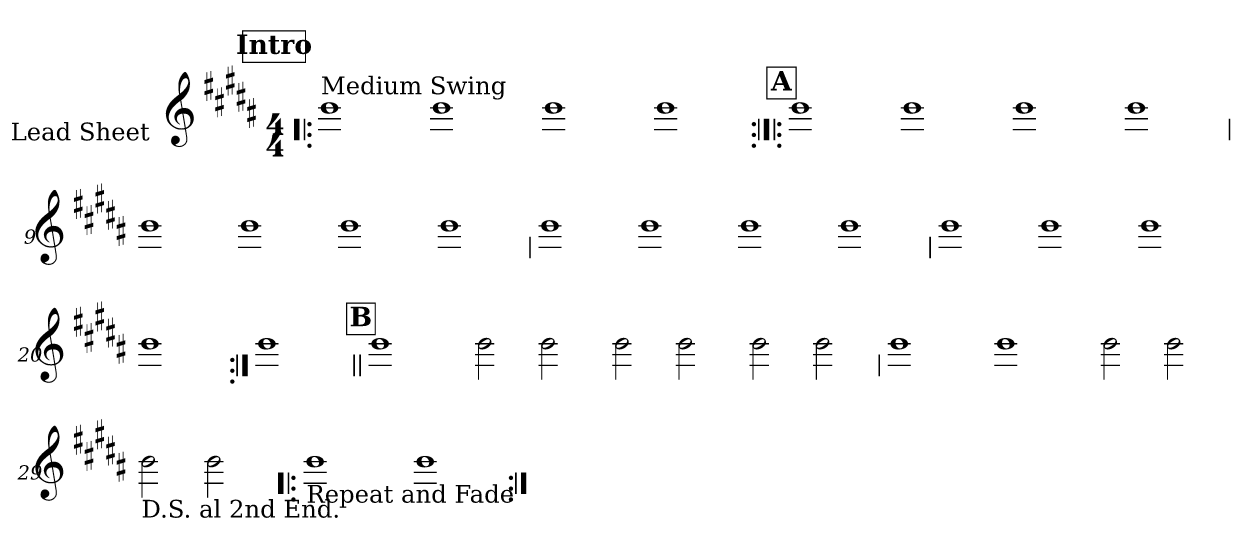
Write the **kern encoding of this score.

**kern
*part1
*staff1
*I"Lead Sheet
*stria0
*clefG2
*k[f#c#g#d#a#]
*B:
*M4/4
!!LO:REH:place=s1:a:t=Intro
=1!|:
!LO:TX:a:t=Medium Swing
1b
=2-
1b
=3-
1b
=4-
1b
!!LO:LB:g=z
!!LO:REH:place=s1:a:t=A
=5:|!|:
1b
=6-
1b
=7-
1b
=8-
1b
!!LO:LB:g=z
=9
1b
=10-
1b
=11-
1b
=12-
1b
!!LO:LB:g=z
=13
1b
=14-
1b
=15-
1b
=16-
1b
!!LO:LB:g=z
=17
1b
=18-
1b
=19-
1b
=20-
1b
!!LO:LB:g=z
=21:|!
1b
!!LO:LB:g=z
!!LO:REH:place=s1:a:t=B
=22||
1b
=23-
2b
2b
=24-
2b
2b
=25-
2b
2b
!!LO:LB:g=z
=26
1b
=27-
1b
=28-
2b
2b
=29-
!LO:TX:b:t=D.S. al 2nd End.
2b
2b
!!LO:LB:g=z
=30!|:
!LO:TX:b:t=Repeat and Fade
1b
=31-
1b
=:|!
*-
